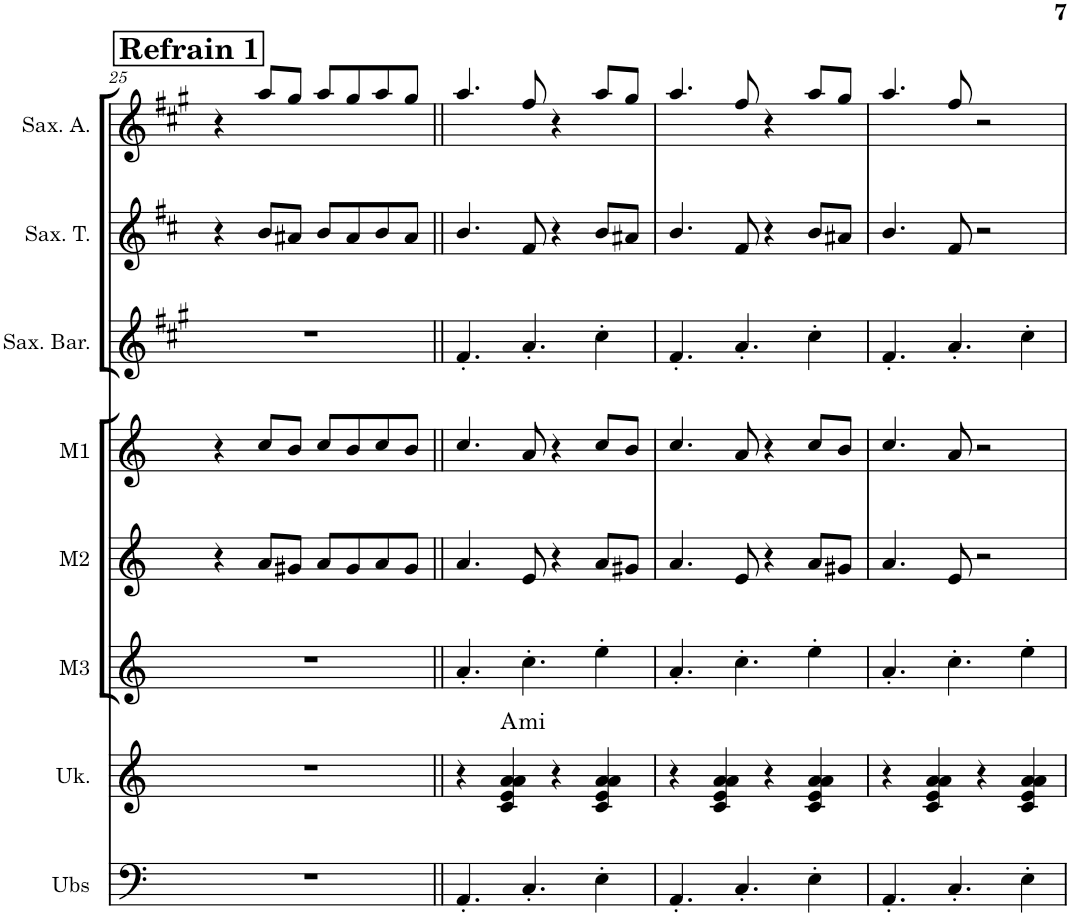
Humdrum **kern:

**kern	**kern	**harte	**kern	**kern	**kern	**kern	**kern	**kern
*part8	*part7	*part7	*part6	*part5	*part4	*part3	*part2	*part1
*staff8	*staff7	*	*staff6	*staff5	*staff4	*staff3	*staff2	*staff1
*I"Ukubass	*I"Ukulélé	*	*I"Melodica3	*I"Melodica2	*I"Melodica1	*I"Sax Baryton	*I"Sax Ténor	*I"Sax Alto
*I'Ubs	*I'Uk.	*	*I'M3	*I'M2	*I'M1	*I'Sax. Bar.	*I'Sax. T.	*I'Sax. A.
!!LO:PB:g=z
*clefF4	*clefG2	*	*clefG2	*clefG2	*clefG2	*clefG2	*clefG2	*clefG2
*Trd7c12	*	*	*	*	*	*Trd12c21	*Trd8c14	*Trd5c9
*k[]	*k[]	*	*k[]	*k[]	*k[]	*k[f#c#g#]	*k[f#c#]	*k[f#c#g#]
*M4/4	*M4/4	*	*M4/4	*M4/4	*M4/4	*M4/4	*M4/4	*M4/4
!!LO:REH:place=s1:a:B:cj:fs=14:t=Refrain 1
=25	=25	=25	=25	=25	=25	=25	=25	=25
1r	1r	.	1r	4r	4r	1r	4r	4r
.	.	.	.	8a/L	8cc/L	.	8b/L	8aa/L
.	.	.	.	8g#X/J	8b/J	.	8a#X/J	8gg#/J
.	.	.	.	8a/L	8cc/L	.	8b/L	8aa/L
.	.	.	.	8g#/	8b/	.	8a#/	8gg#/
.	.	.	.	8a/	8cc/	.	8b/	8aa/
.	.	.	.	8g#/J	8b/J	.	8a#/J	8gg#/J
=26||	=26||	=26||	=26||	=26||	=26||	=26||	=26||	=26||
4.AA'/	4r	.	4.a'/	4.a/	4.cc/	4.f#'/	4.b/	4.aa/
!	!	!LO:H:kt=mi	!	!	!	!	!	!
.	4c/ 4e/ 4a/ 4a/	A:min	.	.	.	.	.	.
4.C'/	.	.	4.cc'\	8e/	8a/	4.a'/	8f#/	8ff#/
.	4r	.	.	4r	4r	.	4r	4r
4E'\	4c/ 4e/ 4a/ 4a/	.	4ee'\	8a/L	8cc/L	4cc#'\	8b/L	8aa/L
.	.	.	.	8g#X/J	8b/J	.	8a#X/J	8gg#/J
=27	=27	=27	=27	=27	=27	=27	=27	=27
4.AA'/	4r	.	4.a'/	4.a/	4.cc/	4.f#'/	4.b/	4.aa/
.	4c/ 4e/ 4a/ 4a/	.	.	.	.	.	.	.
4.C'/	.	.	4.cc'\	8e/	8a/	4.a'/	8f#/	8ff#/
.	4r	.	.	4r	4r	.	4r	4r
4E'\	4c/ 4e/ 4a/ 4a/	.	4ee'\	8a/L	8cc/L	4cc#'\	8b/L	8aa/L
.	.	.	.	8g#X/J	8b/J	.	8a#X/J	8gg#/J
=28	=28	=28	=28	=28	=28	=28	=28	=28
4.AA'/	4r	.	4.a'/	4.a/	4.cc/	4.f#'/	4.b/	4.aa/
.	4c/ 4e/ 4a/ 4a/	.	.	.	.	.	.	.
4.C'/	.	.	4.cc'\	8e/	8a/	4.a'/	8f#/	8ff#/
.	4r	.	.	2r	2r	.	2r	2r
4E'\	4c/ 4e/ 4a/ 4a/	.	4ee'\	.	.	4cc#'\	.	.
=	=	=	=	=	=	=	=	=
*-	*-	*-	*-	*-	*-	*-	*-	*-
